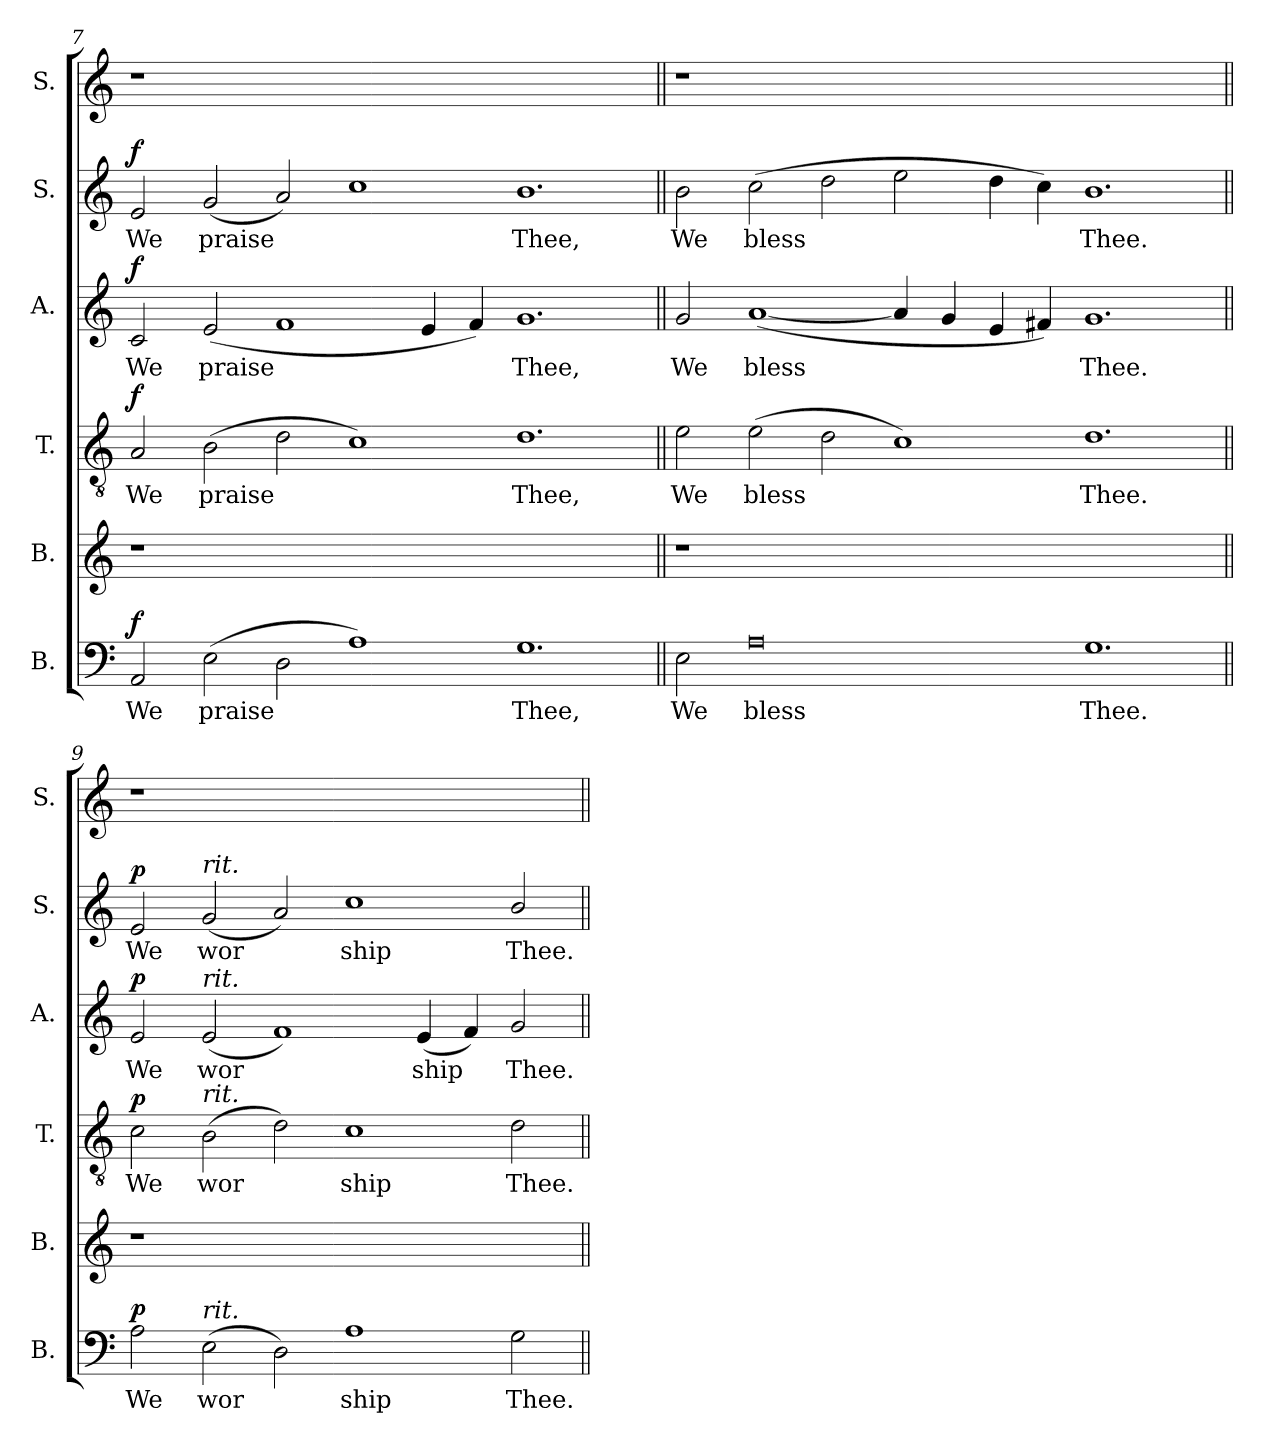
**kern	**text	**dynam	**kern	**kern	**text	**dynam	**kern	**text	**dynam	**kern	**text	**dynam	**kern
*part6	*part6	*part6	*part5	*part4	*part4	*part4	*part3	*part3	*part3	*part2	*part2	*part2	*part1
*staff6	*staff6	*staff6	*staff5	*staff4	*staff4	*staff4	*staff3	*staff3	*staff3	*staff2	*staff2	*staff2	*staff1
*I"B.	*	*	*I"B.	*I"T.	*	*	*I"A.	*	*	*I"S.	*	*	*I"S.
*I'B.	*	*	*I'B.	*I'T.	*	*	*I'A.	*	*	*I'S.	*	*	*I'S.
!!LO:LB:g=z
*clefF4	*	*	*clefG2	*clefGv2	*	*	*clefG2	*	*	*clefG2	*	*	*clefG2
*k[]	*	*	*k[]	*k[]	*	*	*k[]	*	*	*k[]	*	*	*k[]
=7	=7	=7	=7	=7	=7	=7	=7	=7	=7	=7	=7	=7	=7
!	!LO:LY:b	!LO:DY:b	!	!	!LO:LY:b	!LO:DY:b	!	!LO:LY:b	!LO:DY:b	!	!LO:LY:b	!LO:DY:b	!
2AA/	We	f	1r	2A/	We	f	2c/	We	f	2e/	We	f	1r
!	!LO:LY:b	!	!	!	!LO:LY:b	!	!	!LO:LY:b	!	!	!LO:LY:b	!	!
(>2E\	praise	.	.	(>2B\	praise	.	(<2e/	praise	.	(<2g/	praise	.	.
2D\	.	.	0.ryy	2d\	.	.	1f	.	.	2a/)	.	.	0.ryy
1A)	.	.	.	1c)	.	.	.	.	.	1cc	.	.	.
.	.	.	.	.	.	.	4e/	.	.	.	.	.	.
.	.	.	.	.	.	.	4f/)	.	.	.	.	.	.
!	!LO:LY:b	!	!	!	!LO:LY:b	!	!	!LO:LY:b	!	!	!LO:LY:b	!	!
1.G	Thee,	.	.	1.d	Thee,	.	1.g	Thee,	.	1.b	Thee,	.	.
=8||	=8||	=8||	=8||	=8||	=8||	=8||	=8||	=8||	=8||	=8||	=8||	=8||	=8||
!	!LO:LY:b	!	!	!	!LO:LY:b	!	!	!LO:LY:b	!	!	!LO:LY:b	!	!
2E\	We	.	1r	2e\	We	.	2g/	We	.	2b\	We	.	1r
!	!LO:LY:b	!	!	!	!LO:LY:b	!	!	!LO:LY:b	!	!	!LO:LY:b	!	!
0A	bless	.	.	(>2e\	bless	.	(<[1a	bless	.	(>2cc\	bless	.	.
.	.	.	0.ryy	2d\	.	.	.	.	.	2dd\	.	.	0.ryy
.	.	.	.	1c)	.	.	4a/]	.	.	2ee\	.	.	.
.	.	.	.	.	.	.	4g/	.	.	.	.	.	.
.	.	.	.	.	.	.	4e/	.	.	4dd\	.	.	.
.	.	.	.	.	.	.	4f#X/)	.	.	4cc\)	.	.	.
!	!LO:LY:b	!	!	!	!LO:LY:b	!	!	!LO:LY:b	!	!	!LO:LY:b	!	!
1.G	Thee.	.	.	1.d	Thee.	.	1.g	Thee.	.	1.b	Thee.	.	.
!!LO:PB:g=z
=9||	=9||	=9||	=9||	=9||	=9||	=9||	=9||	=9||	=9||	=9||	=9||	=9||	=9||
!	!LO:LY:b	!LO:DY:b	!	!	!LO:LY:b	!LO:DY:b	!	!LO:LY:b	!LO:DY:b	!	!LO:LY:b	!LO:DY:b	!
2A\	We	p	1r	2c\	We	p	2e/	We	p	2e/	We	p	1r
!	!	!	!	!	!	!	!	!	!	!LO:TX:a:i:t=rit.	!	!	!
!	!	!	!	!	!	!	!LO:TX:a:i:t=rit.	!	!	!	!	!	!
!	!	!	!	!LO:TX:a:i:t=rit.	!	!	!	!	!	!	!	!	!
!LO:TX:a:i:t=rit.	!	!	!	!	!	!	!	!	!	!	!	!	!
!	!LO:LY:b	!	!	!	!LO:LY:b	!	!	!LO:LY:b	!	!	!LO:LY:b	!	!
(>2E\	wor	.	.	(>2B\	wor	.	(<2e/	wor	.	(<2g/	wor	.	.
2D\)	.	.	0ryy	2d\)	.	.	1f)	.	.	2a/)	.	.	0ryy
!	!LO:LY:b	!	!	!	!LO:LY:b	!	!	!	!	!	!LO:LY:b	!	!
1A	ship	.	.	1c	ship	.	.	.	.	1cc	ship	.	.
!	!	!	!	!	!	!	!	!LO:LY:b	!	!	!	!	!
.	.	.	.	.	.	.	(<4e/	ship	.	.	.	.	.
.	.	.	.	.	.	.	4f/)	.	.	.	.	.	.
!	!LO:LY:b	!	!	!	!LO:LY:b	!	!	!LO:LY:b	!	!	!LO:LY:b	!	!
2G\	Thee.	.	.	2d\	Thee.	.	2g/	Thee.	.	2b/	Thee.	.	.
=||	=||	=||	=||	=||	=||	=||	=||	=||	=||	=||	=||	=||	=||
*-	*-	*-	*-	*-	*-	*-	*-	*-	*-	*-	*-	*-	*-
